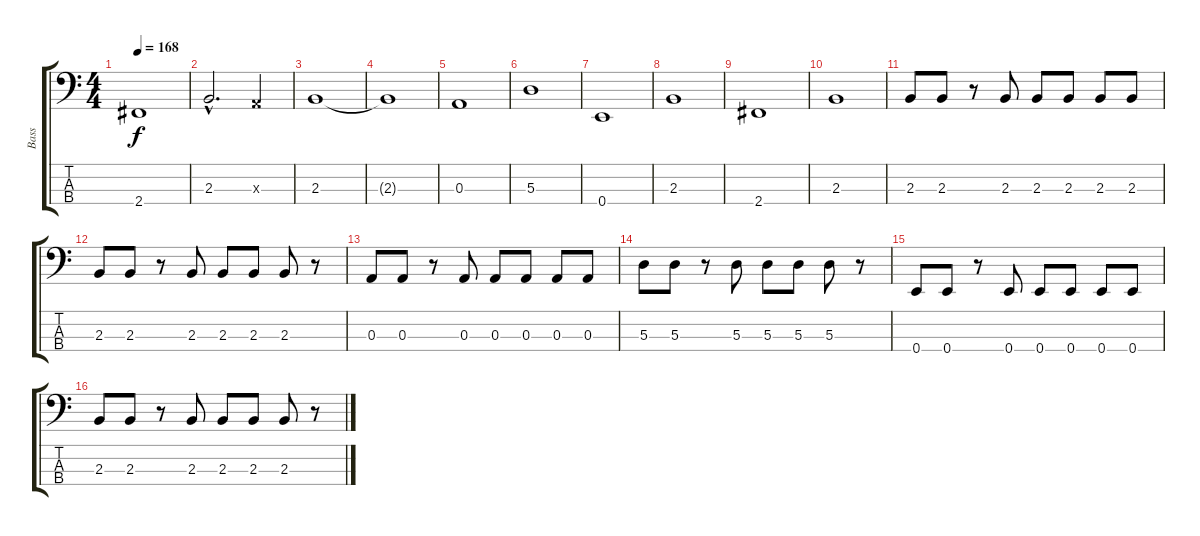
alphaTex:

\track ("Bass" "Bass") {instrument electricbassfinger}
\staff {score tabs}
\tuning (G2 D2 A1 E1) {hide}
\ts (4 4)
\tempo 168
\clef f4
\ks c
2.4.1{dy f} |
2.3{hac}.2{d} 0.3{x}.4 |
\section ("" "")
2.3.1 |
2.3{t}.1 |
0.3.1 |
5.3.1 |
0.4.1 |
2.3.1 |
2.4.1 |
2.3.1 |
\section ("" "")
2.3.8 2.3.8 r.8 2.3.8 2.3.8 2.3.8 2.3.8 2.3.8 |
2.3.8 2.3.8 r.8 2.3.8 2.3.8 2.3.8 2.3.8 r.8 |
0.3.8 0.3.8 r.8 0.3.8 0.3.8 0.3.8 0.3.8 0.3.8 |
5.3.8 5.3.8 r.8 5.3.8 5.3.8 5.3.8 5.3.8 r.8 |
0.4.8 0.4.8 r.8 0.4.8 0.4.8 0.4.8 0.4.8 0.4.8 |
2.3.8 2.3.8 r.8 2.3.8 2.3.8 2.3.8 2.3.8 r.8
